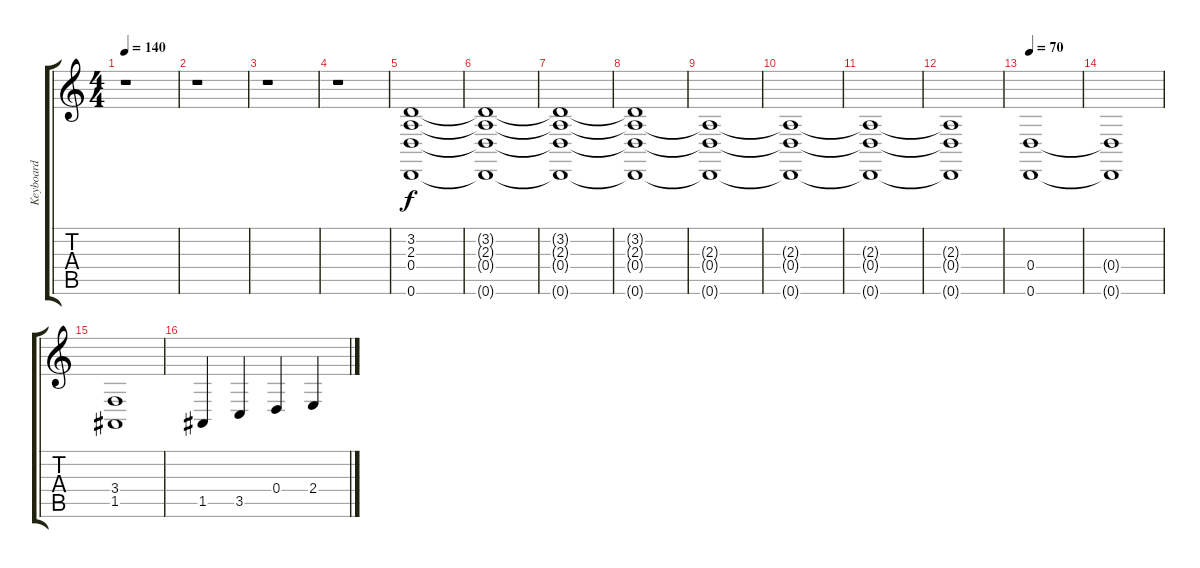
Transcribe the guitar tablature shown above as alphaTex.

\track ("Keyboard" "Keyboard") {instrument clavinet}
\staff {score tabs}
\tuning (E4 B3 G3 D3 A2 D2) {hide}
\ts (4 4)
\tempo 140
\clef g2
\ks c
r.1{dy f} |
r.1 |
r.1 |
r.1 |
(3.2 2.3 0.4 0.6).1{volume 12 instrument voiceoohs} |
(3.2{t} 2.3{t} 0.4{t} 0.6{t}).1 |
(3.2{t} 2.3{t} 0.4{t} 0.6{t}).1 |
(3.2{t} 2.3{t} 0.4{t} 0.6{t}).1 |
(2.3{t} 0.4{t} 0.6{t}).1 |
(2.3{t} 0.4{t} 0.6{t}).1 |
(2.3{t} 0.4{t} 0.6{t}).1 |
(2.3{t} 0.4{t} 0.6{t}).1 |
\tempo 70
(0.4 0.6).1 |
(0.4{t} 0.6{t}).1 |
(3.4 1.5).1 |
1.5.4 3.5.4 0.4.4 2.4.4
